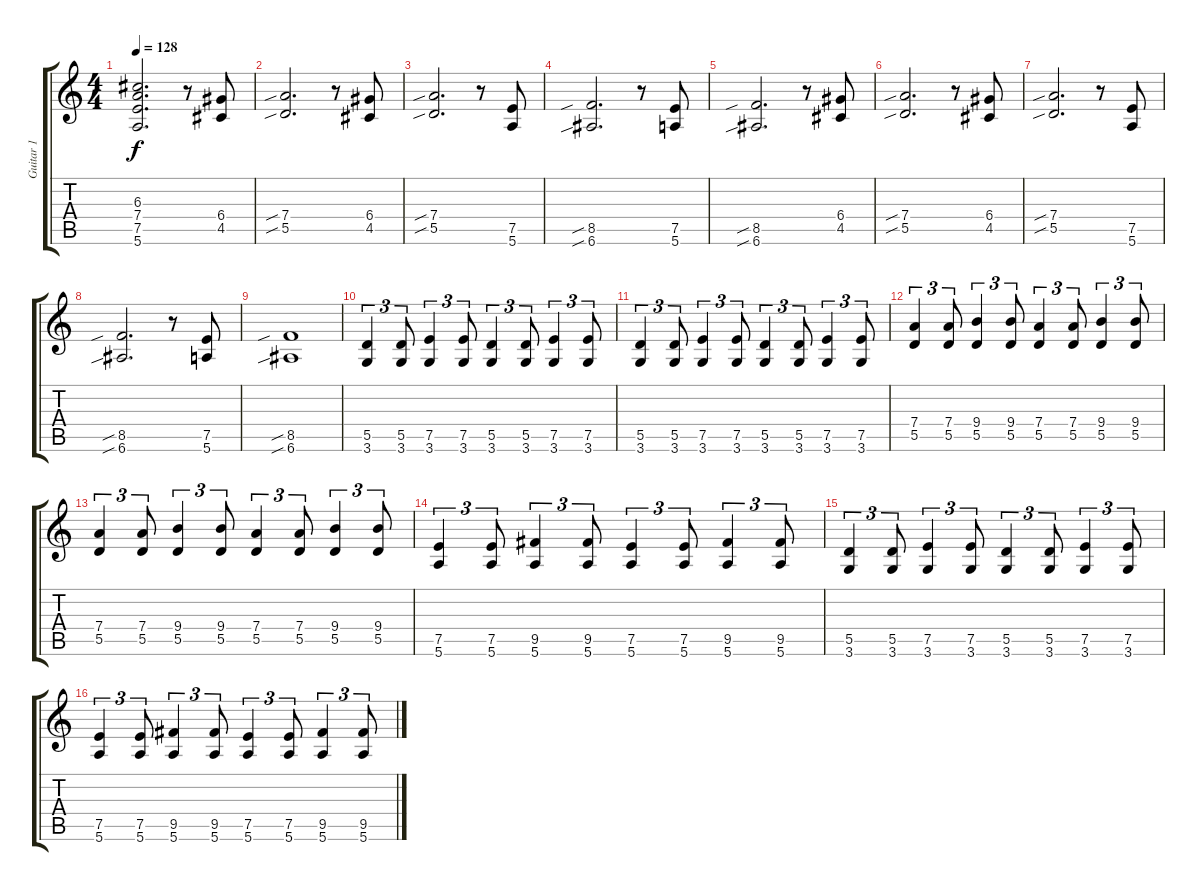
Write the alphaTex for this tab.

\track ("Guitar 1" "Guitar 1") {instrument distortionguitar}
\staff {score tabs}
\tuning (E4 B3 G3 D3 A2 E2) {hide}
\ts (4 4)
\tempo 128
\clef g2
\ks c
(6.3 7.4 7.5 5.6).2{d dy f} r.8 (6.4 4.5).8 |
(7.4{sib} 5.5{sib}).2{d} r.8 (6.4 4.5).8 |
(7.4{sib} 5.5{sib}).2{d} r.8 (7.5 5.6).8 |
(8.5{sib} 6.6{sib}).2{d} r.8 (7.5 5.6).8 |
(8.5{sib} 6.6{sib}).2{d} r.8 (6.4 4.5).8 |
(7.4{sib} 5.5{sib}).2{d} r.8 (6.4 4.5).8 |
(7.4{sib} 5.5{sib}).2{d} r.8 (7.5 5.6).8 |
(8.5{sib} 6.6{sib}).2{d} r.8 (7.5 5.6).8 |
(8.5{sib} 6.6{sib}).1 |
(5.5 3.6).4{tu (3 2)} (5.5 3.6).8{tu (3 2)} (7.5 3.6).4{tu (3 2)} (7.5 3.6).8{tu (3 2)} (5.5 3.6).4{tu (3 2)} (5.5 3.6).8{tu (3 2)} (7.5 3.6).4{tu (3 2)} (7.5 3.6).8{tu (3 2)} |
(5.5 3.6).4{tu (3 2)} (5.5 3.6).8{tu (3 2)} (7.5 3.6).4{tu (3 2)} (7.5 3.6).8{tu (3 2)} (5.5 3.6).4{tu (3 2)} (5.5 3.6).8{tu (3 2)} (7.5 3.6).4{tu (3 2)} (7.5 3.6).8{tu (3 2)} |
(7.4 5.5).4{tu (3 2)} (7.4 5.5).8{tu (3 2)} (9.4 5.5).4{tu (3 2)} (9.4 5.5).8{tu (3 2)} (7.4 5.5).4{tu (3 2)} (7.4 5.5).8{tu (3 2)} (9.4 5.5).4{tu (3 2)} (9.4 5.5).8{tu (3 2)} |
(7.4 5.5).4{tu (3 2)} (7.4 5.5).8{tu (3 2)} (9.4 5.5).4{tu (3 2)} (9.4 5.5).8{tu (3 2)} (7.4 5.5).4{tu (3 2)} (7.4 5.5).8{tu (3 2)} (9.4 5.5).4{tu (3 2)} (9.4 5.5).8{tu (3 2)} |
(7.5 5.6).4{tu (3 2)} (7.5 5.6).8{tu (3 2)} (9.5 5.6).4{tu (3 2)} (9.5 5.6).8{tu (3 2)} (7.5 5.6).4{tu (3 2)} (7.5 5.6).8{tu (3 2)} (9.5 5.6).4{tu (3 2)} (9.5 5.6).8{tu (3 2)} |
(5.5 3.6).4{tu (3 2)} (5.5 3.6).8{tu (3 2)} (7.5 3.6).4{tu (3 2)} (7.5 3.6).8{tu (3 2)} (5.5 3.6).4{tu (3 2)} (5.5 3.6).8{tu (3 2)} (7.5 3.6).4{tu (3 2)} (7.5 3.6).8{tu (3 2)} |
(7.5 5.6).4{tu (3 2)} (7.5 5.6).8{tu (3 2)} (9.5 5.6).4{tu (3 2)} (9.5 5.6).8{tu (3 2)} (7.5 5.6).4{tu (3 2)} (7.5 5.6).8{tu (3 2)} (9.5 5.6).4{tu (3 2)} (9.5 5.6).8{tu (3 2)}
